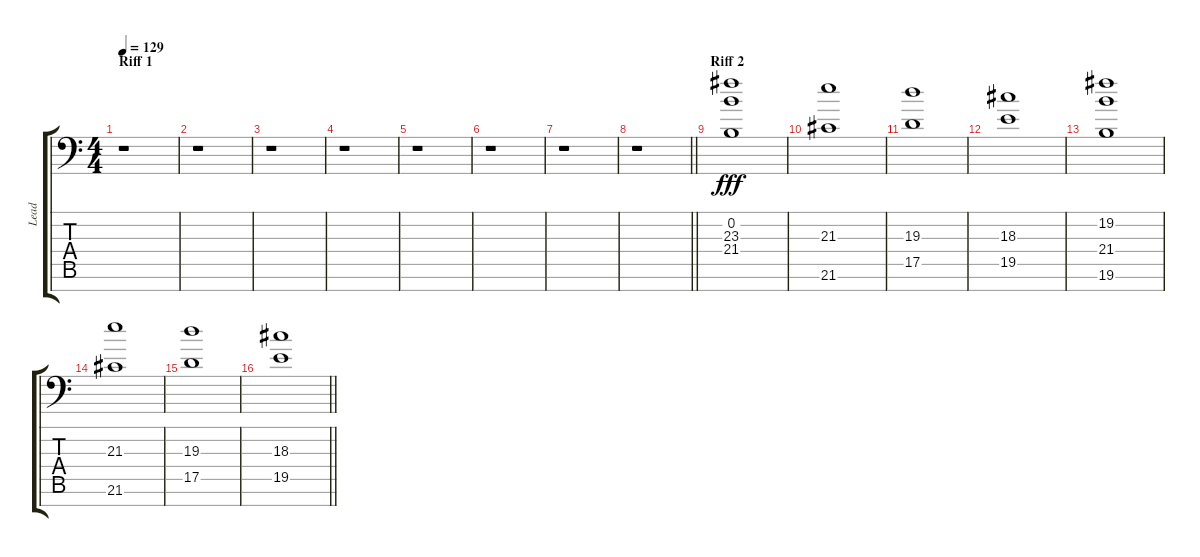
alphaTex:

\track ("Lead" "Lead") {instrument lead5charang}
\staff {score tabs}
\tuning (D5 B3 G3 D3 A2 E2 C-1) {hide}
\ts (4 4)
\section ("" "Riff 1")
\tempo 129
\clef f4
\ks c
r.1{dy fff} |
r.1 |
r.1 |
r.1 |
r.1 |
r.1 |
r.1 |
\barLineRight lightlight
r.1 |
\section ("" "Riff 2")
(0.2 23.3 21.4).1 |
(21.3 21.6).1 |
(19.3 17.5).1 |
(18.3 19.5).1 |
(19.2 21.4 19.6).1 |
(21.3 21.6).1 |
(19.3 17.5).1 |
\barLineRight lightlight
(18.3 19.5).1
